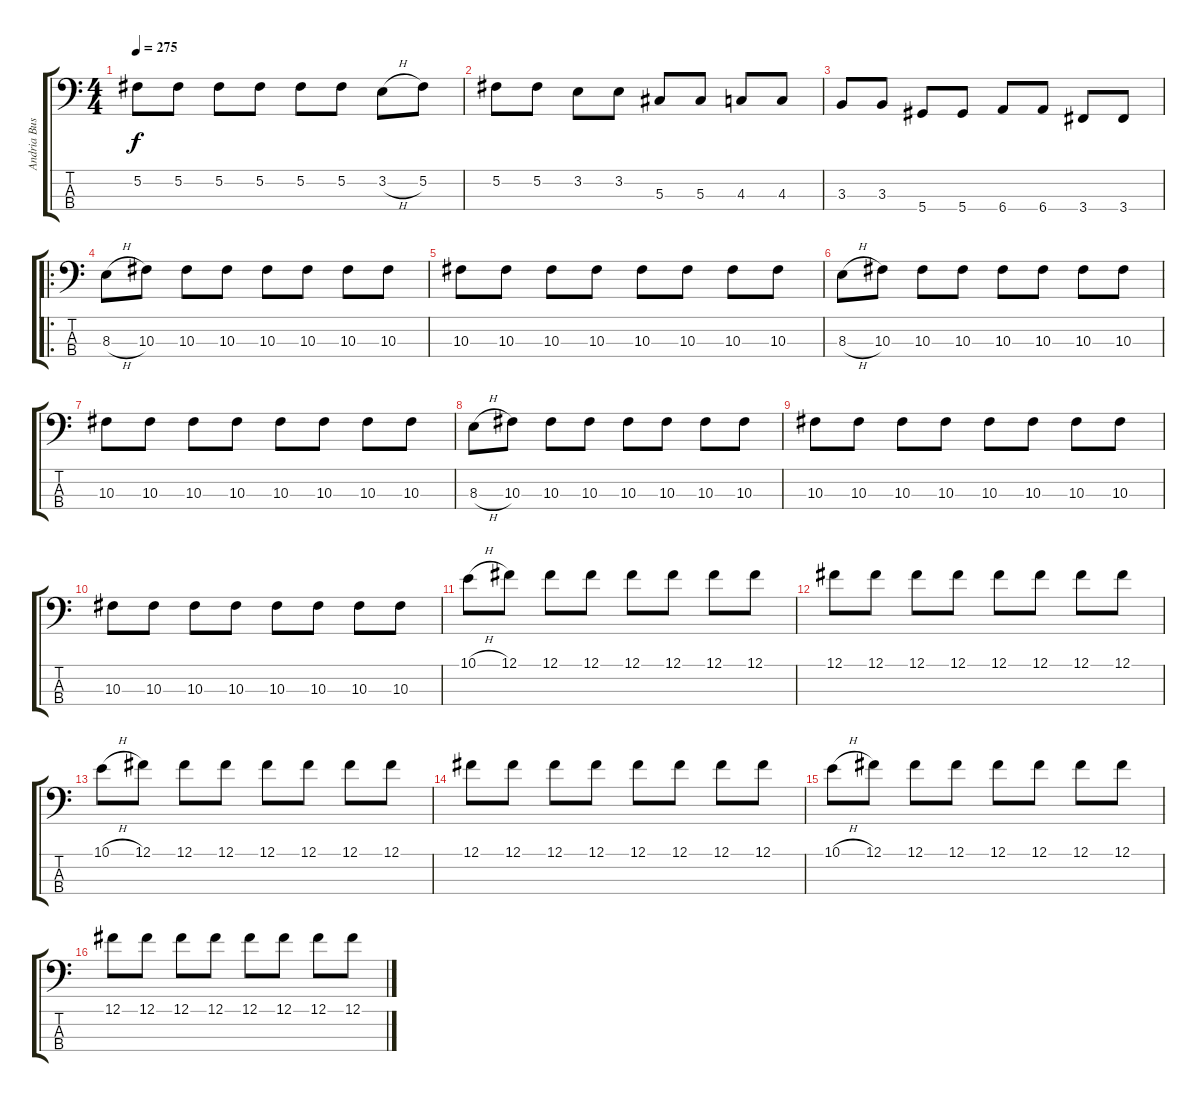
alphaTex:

\track ("Andria Busic" "Andria Bus") {instrument electricbasspick}
\staff {score tabs}
\tuning (Gb2 Db2 Ab1 Eb1) {hide}
\ts (4 4)
\tempo 275
\clef f4
\ks c
5.2.8{dy f} 5.2.8 5.2.8 5.2.8 5.2.8 5.2.8 3.2{h}.8 5.2.8 |
5.2.8 5.2.8 3.2.8 3.2.8 5.3.8 5.3.8 4.3.8 4.3.8 |
3.3.8 3.3.8 5.4.8 5.4.8 6.4.8 6.4.8 3.4.8 3.4.8 |
\ro
8.3{h}.8 10.3.8 10.3.8 10.3.8 10.3.8 10.3.8 10.3.8 10.3.8 |
10.3.8 10.3.8 10.3.8 10.3.8 10.3.8 10.3.8 10.3.8 10.3.8 |
8.3{h}.8 10.3.8 10.3.8 10.3.8 10.3.8 10.3.8 10.3.8 10.3.8 |
10.3.8 10.3.8 10.3.8 10.3.8 10.3.8 10.3.8 10.3.8 10.3.8 |
8.3{h}.8 10.3.8 10.3.8 10.3.8 10.3.8 10.3.8 10.3.8 10.3.8 |
10.3.8 10.3.8 10.3.8 10.3.8 10.3.8 10.3.8 10.3.8 10.3.8 |
10.3.8 10.3.8 10.3.8 10.3.8 10.3.8 10.3.8 10.3.8 10.3.8 |
10.1{h}.8 12.1.8 12.1.8 12.1.8 12.1.8 12.1.8 12.1.8 12.1.8 |
12.1.8 12.1.8 12.1.8 12.1.8 12.1.8 12.1.8 12.1.8 12.1.8 |
10.1{h}.8 12.1.8 12.1.8 12.1.8 12.1.8 12.1.8 12.1.8 12.1.8 |
12.1.8 12.1.8 12.1.8 12.1.8 12.1.8 12.1.8 12.1.8 12.1.8 |
10.1{h}.8 12.1.8 12.1.8 12.1.8 12.1.8 12.1.8 12.1.8 12.1.8 |
12.1.8 12.1.8 12.1.8 12.1.8 12.1.8 12.1.8 12.1.8 12.1.8
